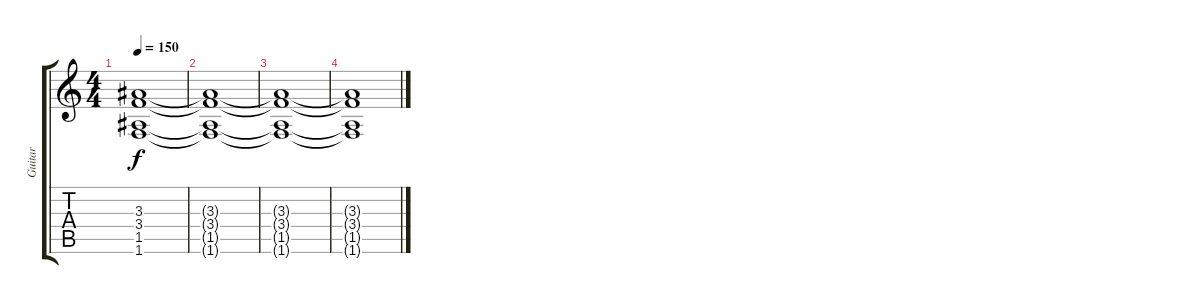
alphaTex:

\track ("Guitar" "Guitar") {instrument distortionguitar}
\staff {score tabs}
\tuning (E4 B3 G3 D3 A2 E2) {hide}
\ts (4 4)
\tempo 150
\clef g2
\ks c
(3.3{t} 3.4{t} 1.5{t} 1.6{t}).1{dy f volume 0} |
(3.3{t} 3.4{t} 1.5{t} 1.6{t}).1 |
(3.3{t} 3.4{t} 1.5{t} 1.6{t}).1 |
(3.3{t} 3.4{t} 1.5{t} 1.6{t}).1
